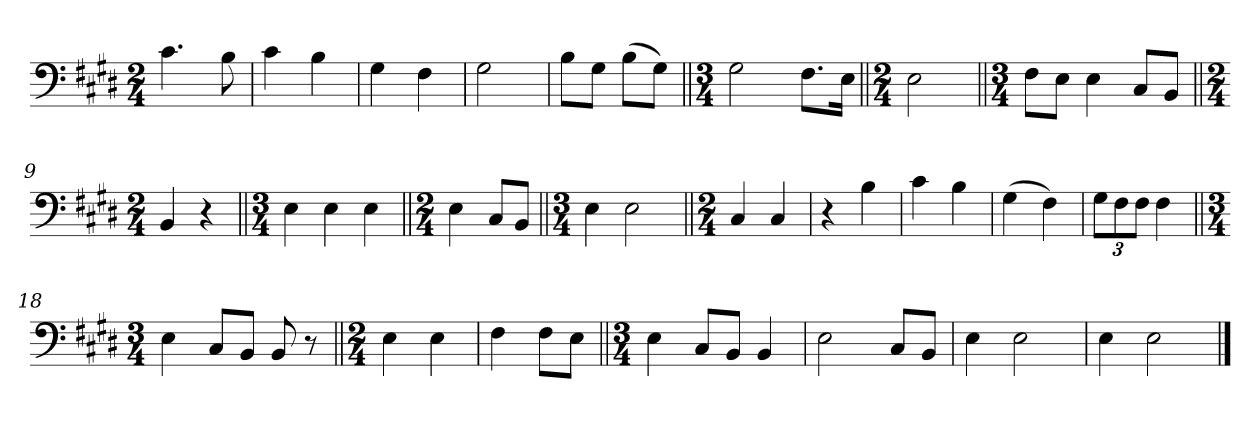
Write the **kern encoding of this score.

**kern
*part1
*staff1
*clefF4
*k[f#c#g#d#]
*M2/4
=1
4.c#\
8B\
=2
4c#\
4B\
=3
4G#\
4F#\
=4
2G#\
=5
8B\L
8G#\J
(8B\L
8G#\J)
=6||
*M3/4
2G#\
8.F#\L
16E\Jk
=7||
*M2/4
2E\
=8||
*M3/4
8F#\L
8E\J
4E\
8C#/L
8BB/J
=9||
*M2/4
4BB/
4r
=10||
*M3/4
4E\
4E\
4E\
=11||
*M2/4
4E\
8C#/L
8BB/J
=12||
*M3/4
4E\
2E\
=13||
*M2/4
4C#/
4C#/
=14
4r
4B\
=15
4c#\
4B\
=16
(4G#\
4F#\)
=17
12G#\L
12F#\
12F#\J
4F#\
=18||
*M3/4
4E\
8C#/L
8BB/J
8BB/
8r
=19||
*M2/4
4E\
4E\
=20
4F#\
8F#\L
8E\J
=21||
*M3/4
4E\
8C#/L
8BB/J
4BB/
=22
2E\
8C#/L
8BB/J
=23
4E\
2E\
=24
4E\
2E\
==
*-
